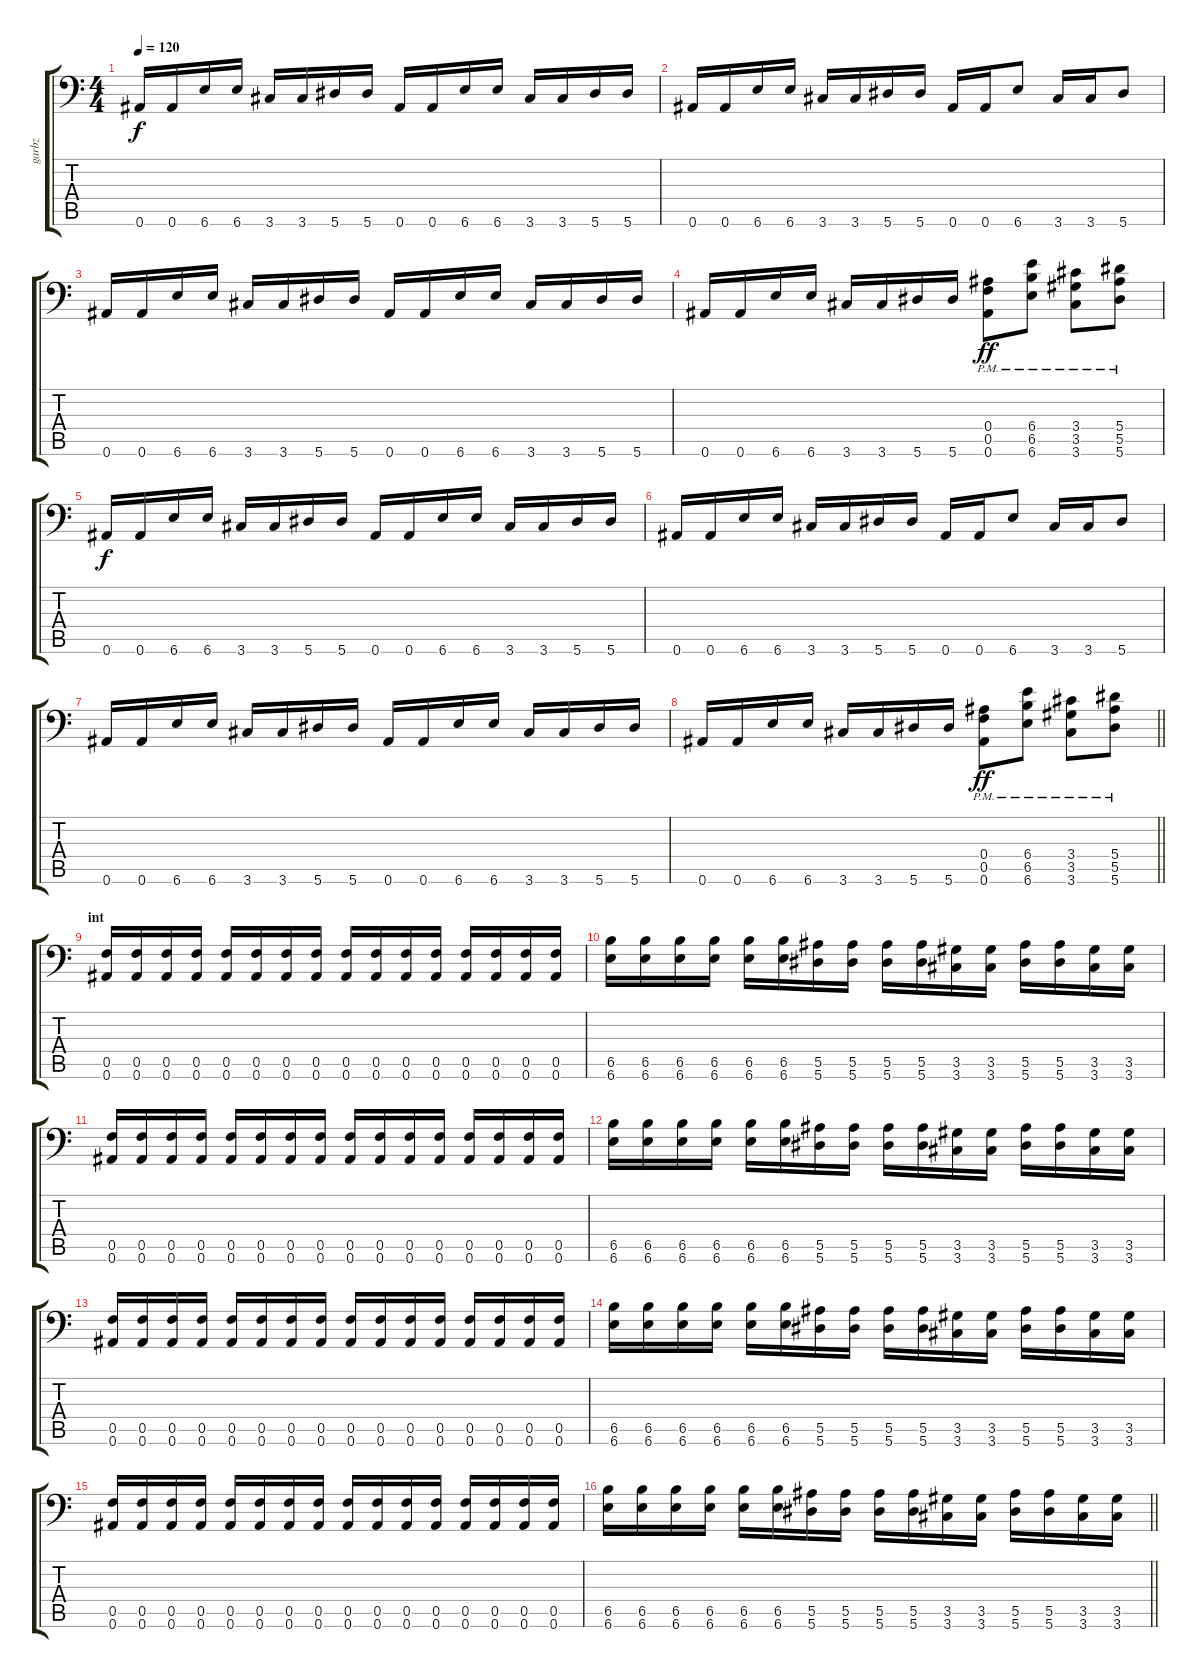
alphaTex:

\track ("garbz" "garbz") {instrument distortionguitar}
\staff {score tabs}
\tuning (C4 G3 Eb3 Bb2 F2 Bb1) {hide}
\ts (4 4)
\tempo 120
\clef f4
\ks c
0.6.16{dy f} 0.6.16 6.6.16 6.6.16 3.6.16 3.6.16 5.6.16 5.6.16 0.6.16 0.6.16 6.6.16 6.6.16 3.6.16 3.6.16 5.6.16 5.6.16 |
0.6.16 0.6.16 6.6.16 6.6.16 3.6.16 3.6.16 5.6.16 5.6.16 0.6.16 0.6.16 6.6.8 3.6.16 3.6.16 5.6.8 |
0.6.16 0.6.16 6.6.16 6.6.16 3.6.16 3.6.16 5.6.16 5.6.16 0.6.16 0.6.16 6.6.16 6.6.16 3.6.16 3.6.16 5.6.16 5.6.16 |
0.6.16 0.6.16 6.6.16 6.6.16 3.6.16 3.6.16 5.6.16 5.6.16 (0.4{pm} 0.5{pm} 0.6{pm}).8{dy ff} (6.4{pm} 6.5{pm} 6.6{pm}).8 (3.4{pm} 3.5{pm} 3.6{pm}).8 (5.4{pm} 5.5{pm} 5.6{pm}).8 |
0.6.16{dy f} 0.6.16 6.6.16 6.6.16 3.6.16 3.6.16 5.6.16 5.6.16 0.6.16 0.6.16 6.6.16 6.6.16 3.6.16 3.6.16 5.6.16 5.6.16 |
0.6.16 0.6.16 6.6.16 6.6.16 3.6.16 3.6.16 5.6.16 5.6.16 0.6.16 0.6.16 6.6.8 3.6.16 3.6.16 5.6.8 |
0.6.16 0.6.16 6.6.16 6.6.16 3.6.16 3.6.16 5.6.16 5.6.16 0.6.16 0.6.16 6.6.16 6.6.16 3.6.16 3.6.16 5.6.16 5.6.16 |
\barLineRight lightlight
0.6.16 0.6.16 6.6.16 6.6.16 3.6.16 3.6.16 5.6.16 5.6.16 (0.4{pm} 0.5{pm} 0.6{pm}).8{dy ff} (6.4{pm} 6.5{pm} 6.6{pm}).8 (3.4{pm} 3.5{pm} 3.6{pm}).8 (5.4{pm} 5.5{pm} 5.6{pm}).8 |
\section ("" "int")
(0.5 0.6).16 (0.5 0.6).16 (0.5 0.6).16 (0.5 0.6).16 (0.5 0.6).16 (0.5 0.6).16 (0.5 0.6).16 (0.5 0.6).16 (0.5 0.6).16 (0.5 0.6).16 (0.5 0.6).16 (0.5 0.6).16 (0.5 0.6).16 (0.5 0.6).16 (0.5 0.6).16 (0.5 0.6).16 |
(6.5 6.6).16 (6.5 6.6).16 (6.5 6.6).16 (6.5 6.6).16 (6.5 6.6).16 (6.5 6.6).16 (5.5 5.6).16 (5.5 5.6).16 (5.5 5.6).16 (5.5 5.6).16 (3.5 3.6).16 (3.5 3.6).16 (5.5 5.6).16 (5.5 5.6).16 (3.5 3.6).16 (3.5 3.6).16 |
(0.5 0.6).16 (0.5 0.6).16 (0.5 0.6).16 (0.5 0.6).16 (0.5 0.6).16 (0.5 0.6).16 (0.5 0.6).16 (0.5 0.6).16 (0.5 0.6).16 (0.5 0.6).16 (0.5 0.6).16 (0.5 0.6).16 (0.5 0.6).16 (0.5 0.6).16 (0.5 0.6).16 (0.5 0.6).16 |
(6.5 6.6).16 (6.5 6.6).16 (6.5 6.6).16 (6.5 6.6).16 (6.5 6.6).16 (6.5 6.6).16 (5.5 5.6).16 (5.5 5.6).16 (5.5 5.6).16 (5.5 5.6).16 (3.5 3.6).16 (3.5 3.6).16 (5.5 5.6).16 (5.5 5.6).16 (3.5 3.6).16 (3.5 3.6).16 |
(0.5 0.6).16 (0.5 0.6).16 (0.5 0.6).16 (0.5 0.6).16 (0.5 0.6).16 (0.5 0.6).16 (0.5 0.6).16 (0.5 0.6).16 (0.5 0.6).16 (0.5 0.6).16 (0.5 0.6).16 (0.5 0.6).16 (0.5 0.6).16 (0.5 0.6).16 (0.5 0.6).16 (0.5 0.6).16 |
(6.5 6.6).16 (6.5 6.6).16 (6.5 6.6).16 (6.5 6.6).16 (6.5 6.6).16 (6.5 6.6).16 (5.5 5.6).16 (5.5 5.6).16 (5.5 5.6).16 (5.5 5.6).16 (3.5 3.6).16 (3.5 3.6).16 (5.5 5.6).16 (5.5 5.6).16 (3.5 3.6).16 (3.5 3.6).16 |
(0.5 0.6).16 (0.5 0.6).16 (0.5 0.6).16 (0.5 0.6).16 (0.5 0.6).16 (0.5 0.6).16 (0.5 0.6).16 (0.5 0.6).16 (0.5 0.6).16 (0.5 0.6).16 (0.5 0.6).16 (0.5 0.6).16 (0.5 0.6).16 (0.5 0.6).16 (0.5 0.6).16 (0.5 0.6).16 |
\barLineRight lightlight
(6.5 6.6).16 (6.5 6.6).16 (6.5 6.6).16 (6.5 6.6).16 (6.5 6.6).16 (6.5 6.6).16 (5.5 5.6).16 (5.5 5.6).16 (5.5 5.6).16 (5.5 5.6).16 (3.5 3.6).16 (3.5 3.6).16 (5.5 5.6).16 (5.5 5.6).16 (3.5 3.6).16 (3.5 3.6).16
